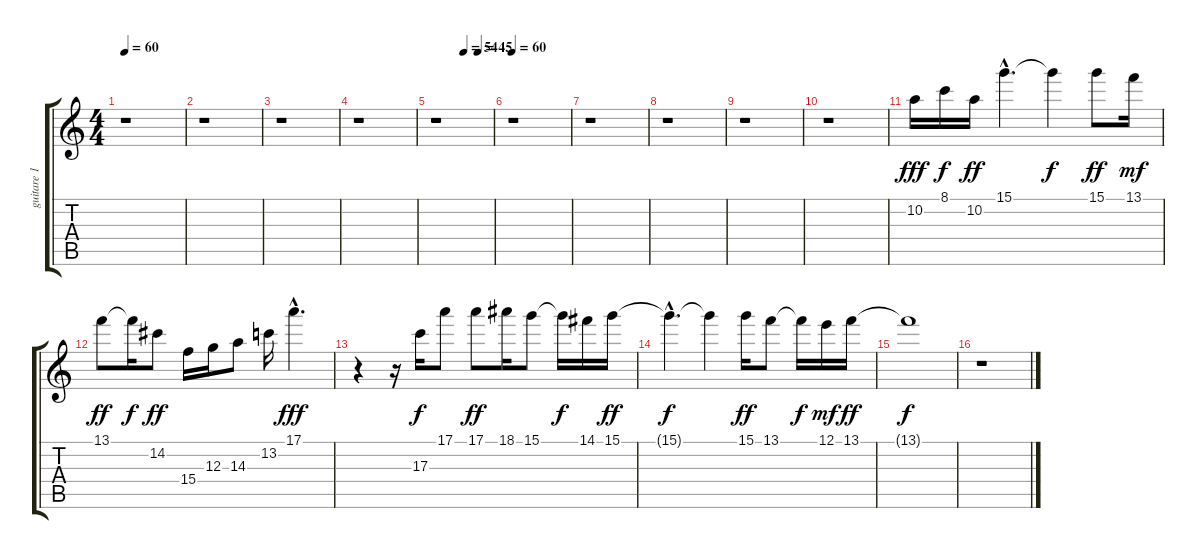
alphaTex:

\track ("guitare 1" "guitare 1") {instrument acousticguitarnylon}
\staff {score tabs}
\tuning (E4 B3 G3 D3 A2 E2) {hide}
\ts (4 4)
\tempo 60
\clef g2
\ks c
r.1{dy fff} |
r.1 |
r.1 |
r.1 |
\tempo (54 0.5)
\tempo (45 0.75)
r.1 |
\tempo 60
r.1 |
r.1 |
r.1 |
r.1 |
r.1 |
10.2.16 8.1.16{dy f} 10.2.16{dy ff} 15.1{hac}.4{d} 15.1{t}.4{dy f} 15.1.8{dy ff} 13.1.16{dy mf} |
13.1.8{dy ff} 13.1{t}.16{dy f} 14.2.8{dy ff} 15.4.16 12.3.16 14.3.8 13.2.16 17.1{hac}.4{d dy fff} |
r.4 r.16 17.3.16{dy f} 17.1.8 17.1.8{dy ff} 18.1.16 15.1.8 15.1{t}.16{dy f} 14.1.16 15.1.16{dy ff} |
15.1{hac t}.4{d dy f} 15.1{t}.4 15.1.16{dy ff} 13.1.8 13.1{t}.16{dy f} 12.1.16{dy mf} 13.1.16{dy ff} |
13.1{t}.1{dy f} |
r.1
